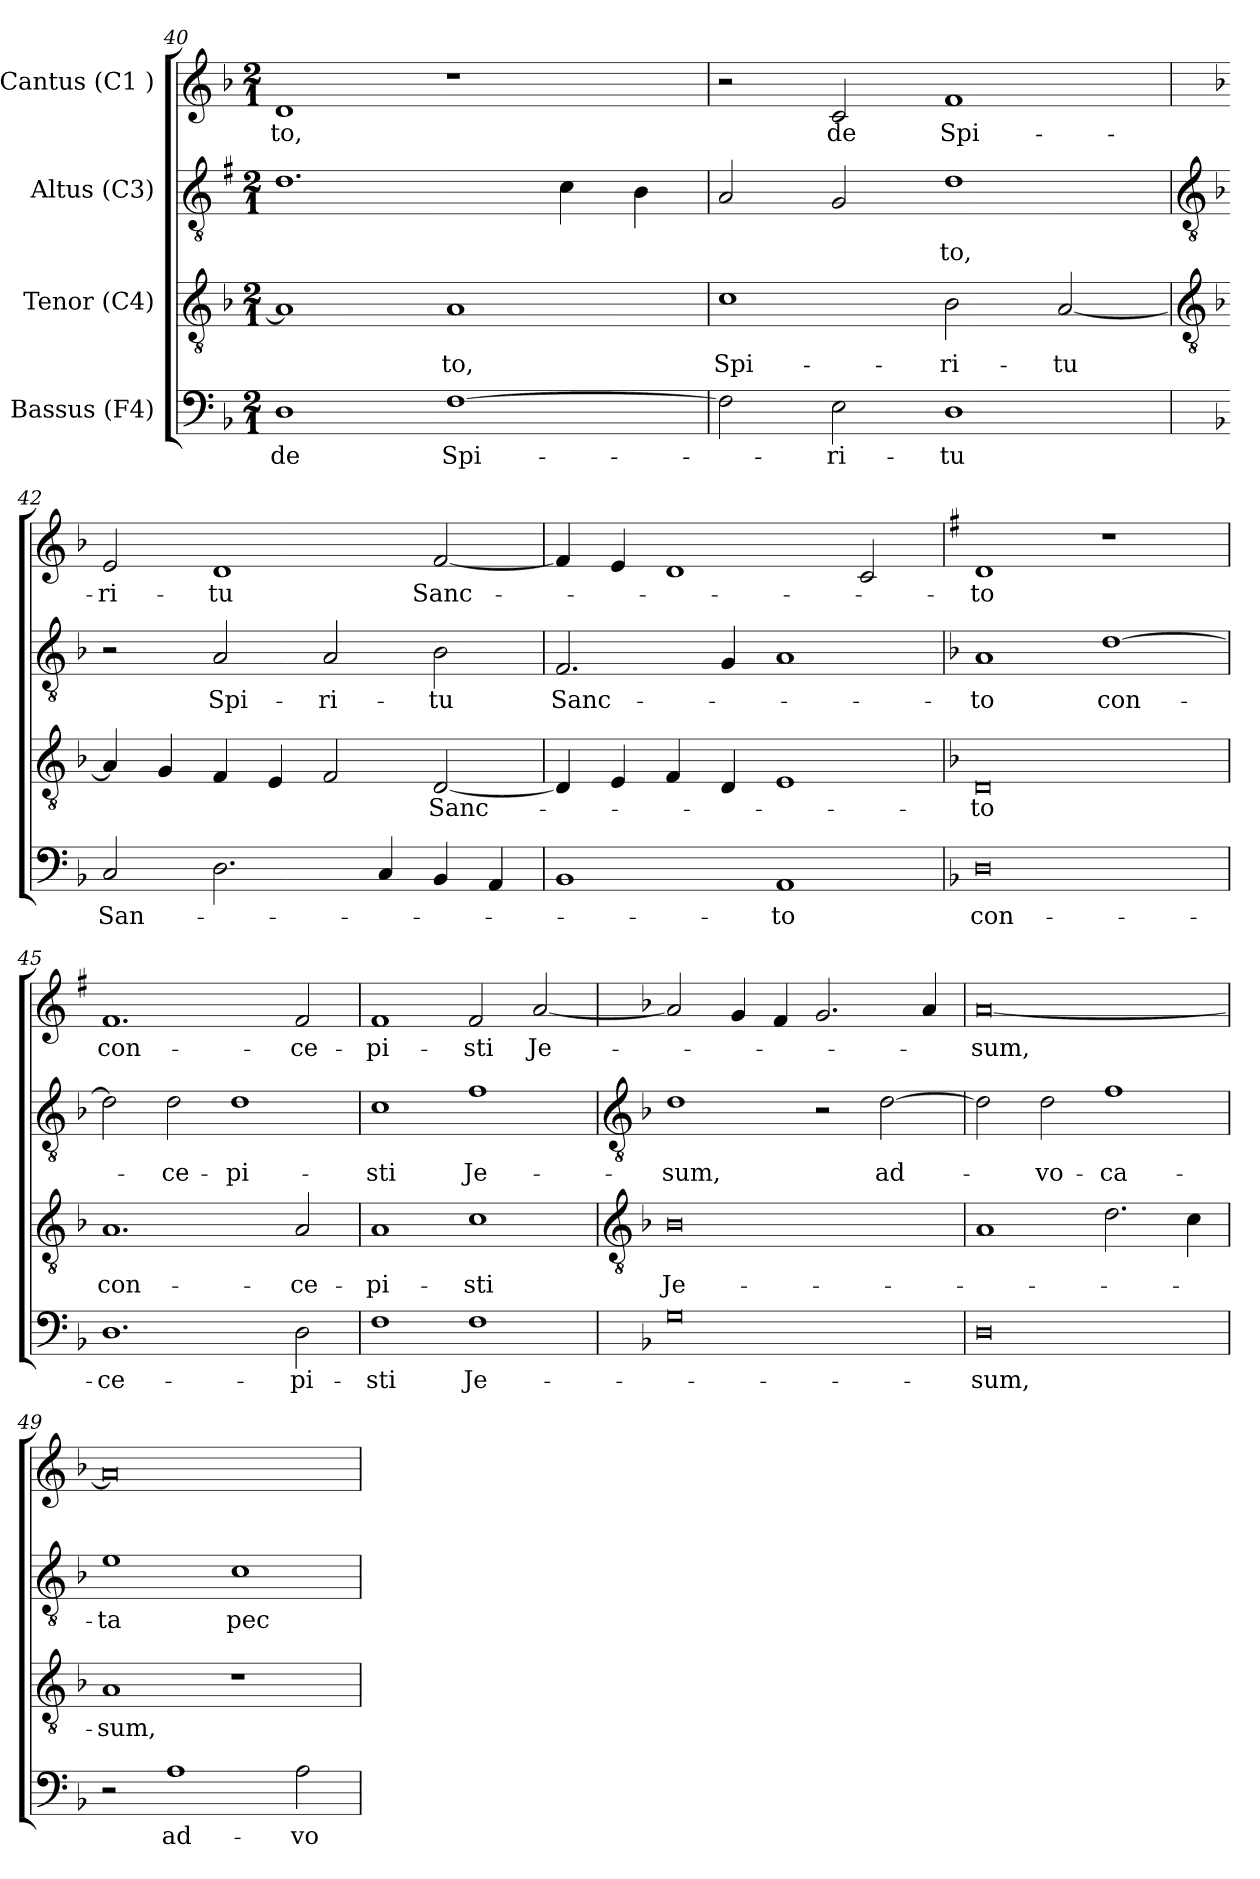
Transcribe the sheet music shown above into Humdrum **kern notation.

**kern	**text	**kern	**text	**kern	**text	**kern	**text
*part4	*part4	*part3	*part3	*part2	*part2	*part1	*part1
*staff4	*staff4	*staff3	*staff3	*staff2	*staff2	*staff1	*staff1
*I"Bassus (F4)	*	*I"Tenor (C4)	*	*I"Altus (C3)	*	*I"Cantus (C1 )	*
*clefF4	*	*clefGv2	*	*clefGv2	*	*clefG2	*
*k[b-]	*	*k[b-]	*	*k[f#]	*	*k[b-]	*
*F:	*	*F:	*	*G:	*	*F:	*
*M2/1	*	*M2/1	*	*M2/1	*	*M2/1	*
=40	=40	=40	=40	=40	=40	=40	=40
!	!LO:LY:b	!	!	!	!	!	!LO:LY:b
1D	-de	1A]	.	1.d	.	1d	-to,
!	!LO:LY:b	!	!LO:LY:b	!	!	!	!
[1F	Spi-	1A	-to,	.	.	1r	.
.	.	.	.	4c\	.	.	.
.	.	.	.	4B\	.	.	.
=41	=41	=41	=41	=41	=41	=41	=41
!	!	!	!LO:LY:b	!	!	!	!
2F\]	.	1c	Spi-	2A/	.	2r	.
!	!LO:LY:b	!	!	!	!	!	!LO:LY:b
2E\	-ri-	.	.	2G/	.	2c/	de
!	!LO:LY:b	!	!LO:LY:b	!	!LO:LY:b	!	!LO:LY:b
1D	-tu	2B-\	-ri-	1d	-to,	1f	Spi-
!	!	!	!LO:LY:b	!	!	!	!
.	.	[2A/	-tu	.	.	.	.
!!LO:LB:g=z
=42	=42	=42	=42	=42	=42	=42	=42
*	*	*clefGv2	*	*clefGv2	*	*	*
*	*	*	*	*k[b-]	*	*	*
*	*	*	*	*F:	*	*	*
!	!LO:LY:b	!	!	!	!	!	!LO:LY:b
2C/	San-	4A/]	.	2r	.	2e/	-ri-
.	.	4G/	.	.	.	.	.
!	!	!	!	!	!LO:LY:b	!	!LO:LY:b
2.D\	.	4F/	.	2A/	Spi-	1d	-tu
.	.	4E/	.	.	.	.	.
!	!	!	!	!	!LO:LY:b	!	!
.	.	2F/	.	2A/	-ri-	.	.
4C/	.	.	.	.	.	.	.
!	!	!	!LO:LY:b	!	!LO:LY:b	!	!LO:LY:b
4BB-/	.	[2D/	Sanc-	2B-\	-tu	[2f/	Sanc-
4AA/	.	.	.	.	.	.	.
=43	=43	=43	=43	=43	=43	=43	=43
!	!	!	!	!	!LO:LY:b	!	!
1BB-	.	4D/]	.	2.F/	Sanc-	4f/]	.
.	.	4E/	.	.	.	4e/	.
.	.	4F/	.	.	.	1d	.
.	.	4D/	.	4G/	.	.	.
!	!LO:LY:b	!	!	!	!	!	!
1AA	-to	1E	.	1A	.	.	.
.	.	.	.	.	.	2c/	.
=44	=44	=44	=44	=44	=44	=44	=44
*	*	*	*	*	*	*k[f#]	*
*	*	*	*	*	*	*G:	*
!	!LO:LY:b	!	!LO:LY:b	!	!LO:LY:b	!	!LO:LY:b
0D	con-	0D	-to	1A	-to	1d	-to
!	!	!	!	!	!LO:LY:b	!	!
.	.	.	.	[1d	con-	1r	.
=45	=45	=45	=45	=45	=45	=45	=45
!	!LO:LY:b	!	!LO:LY:b	!	!	!	!LO:LY:b
1.D	-ce-	1.A	con-	2d\]	.	1.f#	con-
!	!	!	!	!	!LO:LY:b	!	!
.	.	.	.	2d\	-ce-	.	.
!	!	!	!	!	!LO:LY:b	!	!
.	.	.	.	1d	-pi-	.	.
!	!LO:LY:b	!	!LO:LY:b	!	!	!	!LO:LY:b
2D\	-pi-	2A/	-ce-	.	.	2f#/	-ce-
=46	=46	=46	=46	=46	=46	=46	=46
!	!LO:LY:b	!	!LO:LY:b	!	!LO:LY:b	!	!LO:LY:b
1F	-sti	1A	-pi-	1c	-sti	1f#	-pi-
!	!LO:LY:b	!	!LO:LY:b	!	!LO:LY:b	!	!LO:LY:b
1F	Je-	1c	-sti	1f	Je-	2f#/	-sti
!	!	!	!	!	!	!	!LO:LY:b
.	.	.	.	.	.	[2a/	Je-
!!LO:LB:g=z
=47	=47	=47	=47	=47	=47	=47	=47
*	*	*clefGv2	*	*clefGv2	*	*	*
*	*	*	*	*	*	*k[b-]	*
*	*	*	*	*	*	*F:	*
!	!	!	!LO:LY:b	!	!LO:LY:b	!	!
0G	.	0B-	Je-	1d	-sum,	2a/]	.
.	.	.	.	.	.	4g/	.
.	.	.	.	.	.	4f/	.
.	.	.	.	2r	.	2.g/	.
!	!	!	!	!	!LO:LY:b	!	!
.	.	.	.	[2d\	ad-	.	.
.	.	.	.	.	.	4a/	.
=48	=48	=48	=48	=48	=48	=48	=48
!	!LO:LY:b	!	!	!	!	!	!LO:LY:b
0D	-sum,	1A	.	2d\]	.	[0a	-sum,
!	!	!	!	!	!LO:LY:b	!	!
.	.	.	.	2d\	-vo-	.	.
!	!	!	!	!	!LO:LY:b	!	!
.	.	2.d\	.	1f	-ca-	.	.
.	.	4c\	.	.	.	.	.
=49	=49	=49	=49	=49	=49	=49	=49
!	!	!	!LO:LY:b	!	!LO:LY:b	!	!
2r	.	1A	-sum,	1e	-ta	0a]	.
!	!LO:LY:b	!	!	!	!	!	!
1A	ad-	.	.	.	.	.	.
!	!	!	!	!	!LO:LY:b	!	!
.	.	1r	.	1c	pec-	.	.
!	!LO:LY:b	!	!	!	!	!	!
2A\	-vo-	.	.	.	.	.	.
=	=	=	=	=	=	=	=
*-	*-	*-	*-	*-	*-	*-	*-
